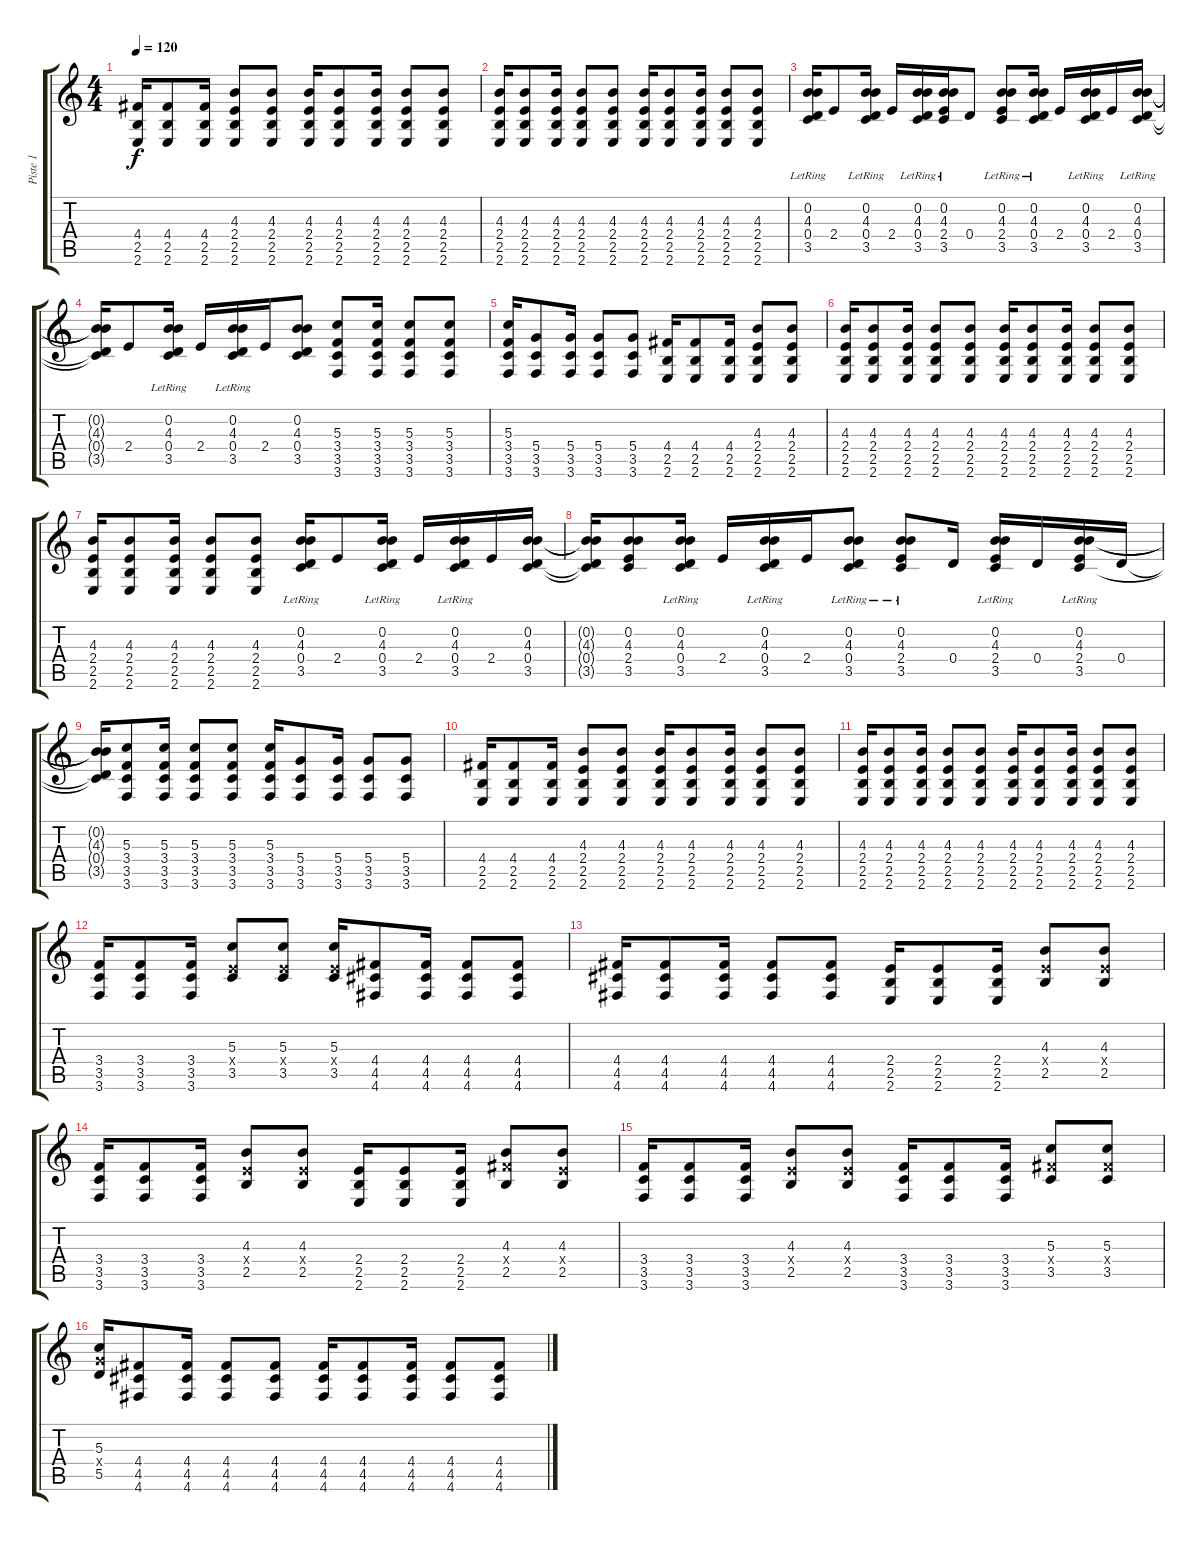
\track ("Piste 1" "Piste 1") {instrument distortionguitar}
\staff {score tabs}
\tuning (E4 B3 G3 D3 A2 D2) {hide}
\ts (4 4)
\tempo 120
\clef g2
\ks c
(4.4 2.5 2.6).16{dy f} (4.4 2.5 2.6).8 (4.4 2.5 2.6).16 (4.3 2.4 2.5 2.6).8 (4.3 2.4 2.5 2.6).8 (4.3 2.4 2.5 2.6).16 (4.3 2.4 2.5 2.6).8 (4.3 2.4 2.5 2.6).16 (4.3 2.4 2.5 2.6).8 (4.3 2.4 2.5 2.6).8 |
(4.3 2.4 2.5 2.6).16 (4.3 2.4 2.5 2.6).8 (4.3 2.4 2.5 2.6).16 (4.3 2.4 2.5 2.6).8 (4.3 2.4 2.5 2.6).8 (4.3 2.4 2.5 2.6).16 (4.3 2.4 2.5 2.6).8 (4.3 2.4 2.5 2.6).16 (4.3 2.4 2.5 2.6).8 (4.3 2.4 2.5 2.6).8 |
(0.2{lr} 4.3{lr} 0.4{lr} 3.5).16 2.4.8 (0.2{lr} 4.3{lr} 0.4{lr} 3.5{lr}).16 2.4.16 (0.2{lr} 4.3{lr} 0.4 3.5{lr}).16 (0.2{lr} 4.3{lr} 2.4 3.5{lr}).16 0.4.8 (0.2{lr} 4.3{lr} 2.4 3.5{lr}).8 (0.2{lr} 4.3{lr} 0.4 3.5{lr}).16 2.4.16 (0.2{lr} 4.3{lr} 0.4 3.5{lr}).16 2.4.16 (0.2{lr} 4.3{lr} 0.4 3.5{lr}).16 |
(0.2{t} 4.3{t} 0.4{t} 3.5{t}).16 2.4.8 (0.2{lr} 4.3{lr} 0.4 3.5{lr}).16 2.4.16 (0.2{lr} 4.3{lr} 0.4 3.5{lr}).16 2.4.16 (0.2 4.3 0.4 3.5).8 (5.3 3.4 3.5 3.6).8 (5.3 3.4 3.5 3.6).16 (5.3 3.4 3.5 3.6).8 (5.3 3.4 3.5 3.6).8 |
(5.3 3.4 3.5 3.6).16 (5.4 3.5 3.6).8 (5.4 3.5 3.6).16 (5.4 3.5 3.6).8 (5.4 3.5 3.6).8 (4.4 2.5 2.6).16 (4.4 2.5 2.6).8 (4.4 2.5 2.6).16 (4.3 2.4 2.5 2.6).8 (4.3 2.4 2.5 2.6).8 |
(4.3 2.4 2.5 2.6).16 (4.3 2.4 2.5 2.6).8 (4.3 2.4 2.5 2.6).16 (4.3 2.4 2.5 2.6).8 (4.3 2.4 2.5 2.6).8 (4.3 2.4 2.5 2.6).16 (4.3 2.4 2.5 2.6).8 (4.3 2.4 2.5 2.6).16 (4.3 2.4 2.5 2.6).8 (4.3 2.4 2.5 2.6).8 |
(4.3 2.4 2.5 2.6).16 (4.3 2.4 2.5 2.6).8 (4.3 2.4 2.5 2.6).16 (4.3 2.4 2.5 2.6).8 (4.3 2.4 2.5 2.6).8 (0.2{lr} 4.3{lr} 0.4 3.5).16 2.4.8 (0.2{lr} 4.3{lr} 0.4 3.5{lr}).16 2.4.16 (0.2{lr} 4.3{lr} 0.4 3.5{lr}).16 2.4.16 (0.2 4.3 0.4 3.5).16 |
(0.2{t} 4.3{t} 0.4{t} 3.5{t}).16 (0.2 4.3 2.4 3.5).8 (0.2{lr} 4.3{lr} 0.4 3.5{lr}).16 2.4.16 (0.2{lr} 4.3{lr} 0.4 3.5{lr}).16 2.4.16 (0.2{lr} 4.3{lr} 0.4 3.5{lr}).8 (0.2{lr} 4.3{lr} 2.4 3.5{lr}).8 0.4.16 (0.2{lr} 4.3{lr} 2.4 3.5{lr}).16 0.4.16 (0.2{lr} 4.3{lr} 2.4 3.5{lr}).16 0.4.16 |
(0.2{t} 4.3{t} 0.4{t} 3.5{t}).16 (5.3 3.4 3.5 3.6).8 (5.3 3.4 3.5 3.6).16 (5.3 3.4 3.5 3.6).8 (5.3 3.4 3.5 3.6).8 (5.3 3.4 3.5 3.6).16 (5.4 3.5 3.6).8 (5.4 3.5 3.6).16 (5.4 3.5 3.6).8 (5.4 3.5 3.6).8 |
(4.4 2.5 2.6).16 (4.4 2.5 2.6).8 (4.4 2.5 2.6).16 (4.3 2.4 2.5 2.6).8 (4.3 2.4 2.5 2.6).8 (4.3 2.4 2.5 2.6).16 (4.3 2.4 2.5 2.6).8 (4.3 2.4 2.5 2.6).16 (4.3 2.4 2.5 2.6).8 (4.3 2.4 2.5 2.6).8 |
(4.3 2.4 2.5 2.6).16 (4.3 2.4 2.5 2.6).8 (4.3 2.4 2.5 2.6).16 (4.3 2.4 2.5 2.6).8 (4.3 2.4 2.5 2.6).8 (4.3 2.4 2.5 2.6).16 (4.3 2.4 2.5 2.6).8 (4.3 2.4 2.5 2.6).16 (4.3 2.4 2.5 2.6).8 (4.3 2.4 2.5 2.6).8 |
(3.4 3.5 3.6).16 (3.4 3.5 3.6).8 (3.4 3.5 3.6).16 (5.3 2.4{x} 3.5).8 (5.3 2.4{x} 3.5).8 (5.3 2.4{x} 3.5).16 (4.4 4.5 4.6).8 (4.4 4.5 4.6).16 (4.4 4.5 4.6).8 (4.4 4.5 4.6).8 |
(4.4 4.5 4.6).16 (4.4 4.5 4.6).8 (4.4 4.5 4.6).16 (4.4 4.5 4.6).8 (4.4 4.5 4.6).8 (2.4 2.5 2.6).16 (2.4 2.5 2.6).8 (2.4 2.5 2.6).16 (4.3 2.4{x} 2.5).8 (4.3 2.4{x} 2.5).8 |
(3.4 3.5 3.6).16 (3.4 3.5 3.6).8 (3.4 3.5 3.6).16 (4.3 2.4{x} 2.5).8 (4.3 2.4{x} 2.5).8 (2.4 2.5 2.6).16 (2.4 2.5 2.6).8 (2.4 2.5 2.6).16 (4.3 4.4{x} 2.5).8 (4.3 2.4{x} 2.5).8 |
(3.4 3.5 3.6).16 (3.4 3.5 3.6).8 (3.4 3.5 3.6).16 (4.3 2.4{x} 2.5).8 (4.3 2.4{x} 2.5).8 (3.4 3.5 3.6).16 (3.4 3.5 3.6).8 (3.4 3.5 3.6).16 (5.3 4.4{x} 3.5).8 (5.3 4.4{x} 3.5).8 |
(5.3 5.4{x} 5.5).16 (4.4 4.5 4.6).8 (4.4 4.5 4.6).16 (4.4 4.5 4.6).8 (4.4 4.5 4.6).8 (4.4 4.5 4.6).16 (4.4 4.5 4.6).8 (4.4 4.5 4.6).16 (4.4 4.5 4.6).8 (4.4 4.5 4.6).8
